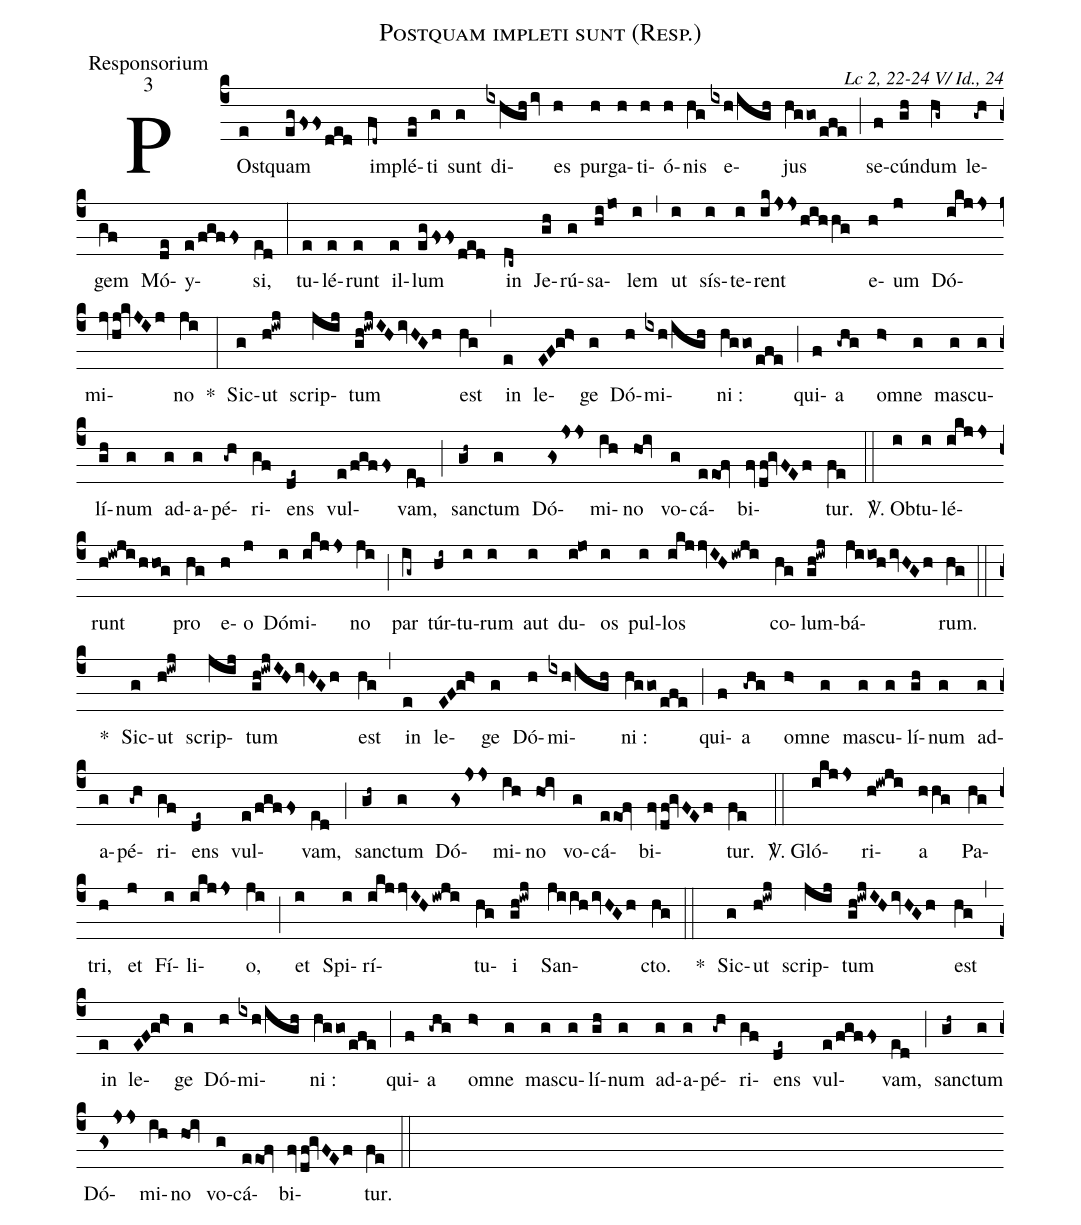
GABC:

name:Postquam impleti sunt (Resp.);
office-part:Responsorium;
mode:3;
commentary:Lc 2, 22-24 V/ Id., 24;
%%
(c4)POst(e)quam(eg/fssded) im(fd~)plé(ef)ti(g) sunt(g) di(ixhgh/iv)es(h) pur(h)ga(h)ti(h)ó(h)nis(hg) e(ixh/igh)jus(hggo/efe) (;) se(f)cún(gh)dum(hg~) le(-gh)gem(gf) Mó(de)y(e/fgffs)si,(ed) (:) tu(e)lé(e)runt(e) il(e)lum(eg/fssded) in(dc~) Je(gh)rú(g)sa(hi/jo)lem(i) (,) ut(i) sís(i)te(i)rent(ik/jsshihhg) e(h)um(j) Dó(ikjjs)mi(jv/hj!kvJIj)no(ji) *(:) Sic(g)ut(h!iwj) scrip(jij)tum(gh!iwjIHivHGh) est(hg) (,) in(e) le(EF!gh>)ge(g) Dó(h)mi(ixh/igh)ni :(hggo/efe) (;) qui(f)a(-ghg) om(h>)ne(g) mas(g)cu(g)lí(gh)num(g) ad(g)a(g)pé(-gh)ri(gf)ens(de~) vul(e/fgffs)vam,(ed) (;) sanc(gh~)tum(g) Dó(gsjss)mi(ih)no(hoi) vo(g)cá(eeof)bi(fv/df!gvFEf)tur.(fe) (::)

<sp>V/</sp>. Ob(i)tu(i)lé(ikjjs)runt(h!iwji/hhog) pro(hg) e(h)o(j) Dó(i)mi(ikjjs)no(ji) (;) par(ig~) túr(hi~)tu(i)rum(i) aut(i) du(i!jo)os(i) pul(i)los(ikjjvIH/iwji) co(hg)lum(gh!iwj)bá(jiioh/ivHGh)rum.(hg) (::)
*() Sic(g)ut(h!iwj) scrip(jij)tum(gh!iwjIHivHGh) est(hg) (,) in(e) le(EF!gh>)ge(g) Dó(h)mi(ixh/igh)ni :(hggo/efe) (;) qui(f)a(-ghg) om(h>)ne(g) mas(g)cu(g)lí(gh)num(g) ad(g)a(g)pé(-gh)ri(gf)ens(de~) vul(e/fgffs)vam,(ed) (;) sanc(gh~)tum(g) Dó(gsjss)mi(ih)no(hoi) vo(g)cá(eeof)bi(fv/df!gvFEf)tur.(fe) (::)

<sp>V/</sp>. Gló(ikjjs)ri(h!iwji)a(hhg) Pa(hg)tri,(h) et(j) Fí(i)li(ikjjs)o,(ji) (;) et(i) Spi(i)rí(ikjjvIH/iwji)tu(hg)i(gh!iwj) San(jiihivHGh)cto.(hg) (::)
*() Sic(g)ut(h!iwj) scrip(jij)tum(gh!iwjIHivHGh) est(hg) (,) in(e) le(EF!gh>)ge(g) Dó(h)mi(ixh/igh)ni :(hggo/efe) (;) qui(f)a(-ghg) om(h>)ne(g) mas(g)cu(g)lí(gh)num(g) ad(g)a(g)pé(-gh)ri(gf)ens(de~) vul(e/fgffs)vam,(ed) (;) sanc(gh~)tum(g) Dó(gsjss)mi(ih)no(hoi) vo(g)cá(eeof)bi(fv/df!gvFEf)tur.(fe) (::)
